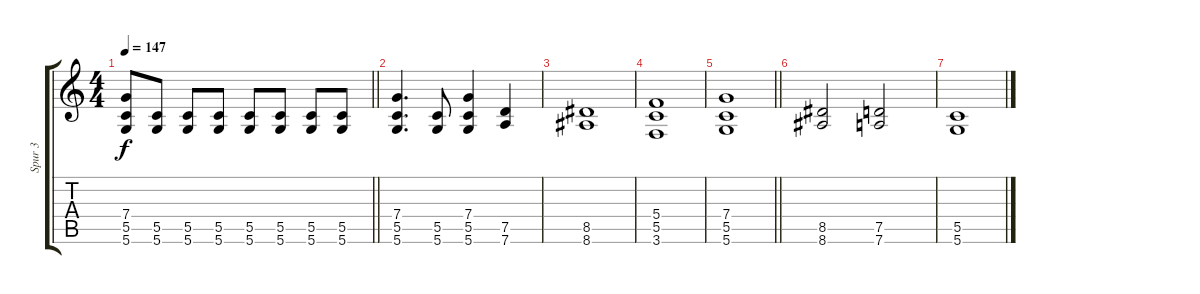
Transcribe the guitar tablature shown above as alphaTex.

\track ("Spur 3" "Spur 3") {instrument distortionguitar}
\staff {score tabs}
\tuning (D4 A3 F3 C3 G2 D2) {hide}
\ts (4 4)
\tempo 147
\clef g2
\barLineRight lightlight
\ks c
(7.4 5.5 5.6).8{dy f} (5.5 5.6).8 (5.5 5.6).8 (5.5 5.6).8 (5.5 5.6).8 (5.5 5.6).8 (5.5 5.6).8 (5.5 5.6).8 |
(7.4 5.5 5.6).4{d} (5.5 5.6).8 (7.4 5.5 5.6).4 (7.5 7.6).4 |
(8.5 8.6).1 |
(5.4 5.5 3.6).1 |
\barLineRight lightlight
(7.4 5.5 5.6).1 |
(8.5 8.6).2 (7.5 7.6).2 |
(5.5 5.6).1
